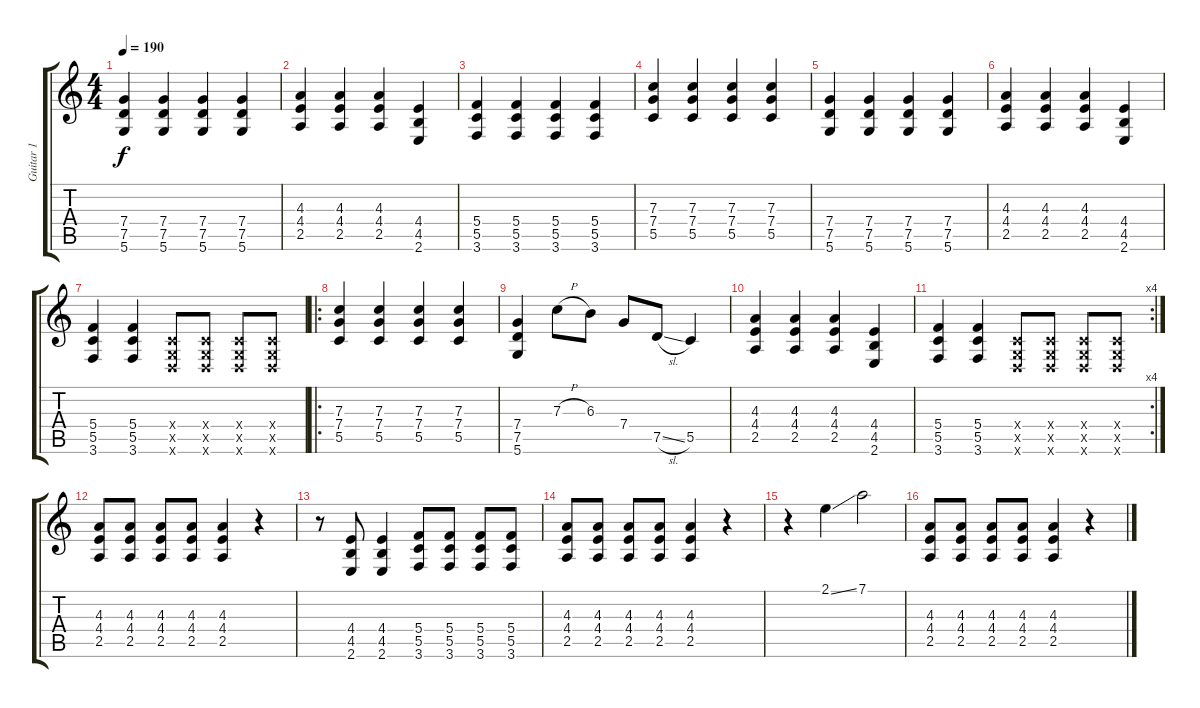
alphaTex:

\track ("Guitar 1" "Guitar 1") {instrument overdrivenguitar}
\staff {score tabs}
\tuning (D4 A3 F3 C3 G2 D2) {hide}
\ts (4 4)
\tempo 190
\clef g2
\ks c
(7.4 7.5 5.6).4{dy f} (7.4 7.5 5.6).4 (7.4 7.5 5.6).4 (7.4 7.5 5.6).4 |
(4.3 4.4 2.5).4 (4.3 4.4 2.5).4 (4.3 4.4 2.5).4 (4.4 4.5 2.6).4 |
(5.4 5.5 3.6).4 (5.4 5.5 3.6).4 (5.4 5.5 3.6).4 (5.4 5.5 3.6).4 |
(7.3 7.4 5.5).4 (7.3 7.4 5.5).4 (7.3 7.4 5.5).4 (7.3 7.4 5.5).4 |
(7.4 7.5 5.6).4 (7.4 7.5 5.6).4 (7.4 7.5 5.6).4 (7.4 7.5 5.6).4 |
(4.3 4.4 2.5).4 (4.3 4.4 2.5).4 (4.3 4.4 2.5).4 (4.4 4.5 2.6).4 |
(5.4 5.5 3.6).4 (5.4 5.5 3.6).4 (0.4{x} 0.5{x} 0.6{x}).8 (0.4{x} 0.5{x} 0.6{x}).8 (0.4{x} 0.5{x} 0.6{x}).8 (0.4{x} 0.5{x} 0.6{x}).8 |
\ro
(7.3 7.4 5.5).4 (7.3 7.4 5.5).4 (7.3 7.4 5.5).4 (7.3 7.4 5.5).4 |
(7.4 7.5 5.6).4 7.3{h}.8 6.3.8 7.4.8 7.5{sl}.8 5.5.4 |
(4.3 4.4 2.5).4 (4.3 4.4 2.5).4 (4.3 4.4 2.5).4 (4.4 4.5 2.6).4 |
\rc 4
(5.4 5.5 3.6).4 (5.4 5.5 3.6).4 (0.4{x} 0.5{x} 0.6{x}).8 (0.4{x} 0.5{x} 0.6{x}).8 (0.4{x} 0.5{x} 0.6{x}).8 (0.4{x} 0.5{x} 0.6{x}).8 |
(4.3 4.4 2.5).8 (4.3 4.4 2.5).8 (4.3 4.4 2.5).8 (4.3 4.4 2.5).8 (4.3 4.4 2.5).4 r.4 |
r.8 (4.4 4.5 2.6).8 (4.4 4.5 2.6).4 (5.4 5.5 3.6).8 (5.4 5.5 3.6).8 (5.4 5.5 3.6).8 (5.4 5.5 3.6).8 |
(4.3 4.4 2.5).8 (4.3 4.4 2.5).8 (4.3 4.4 2.5).8 (4.3 4.4 2.5).8 (4.3 4.4 2.5).4 r.4 |
r.4 2.1{ss}.4 7.1.2 |
(4.3 4.4 2.5).8 (4.3 4.4 2.5).8 (4.3 4.4 2.5).8 (4.3 4.4 2.5).8 (4.3 4.4 2.5).4 r.4
